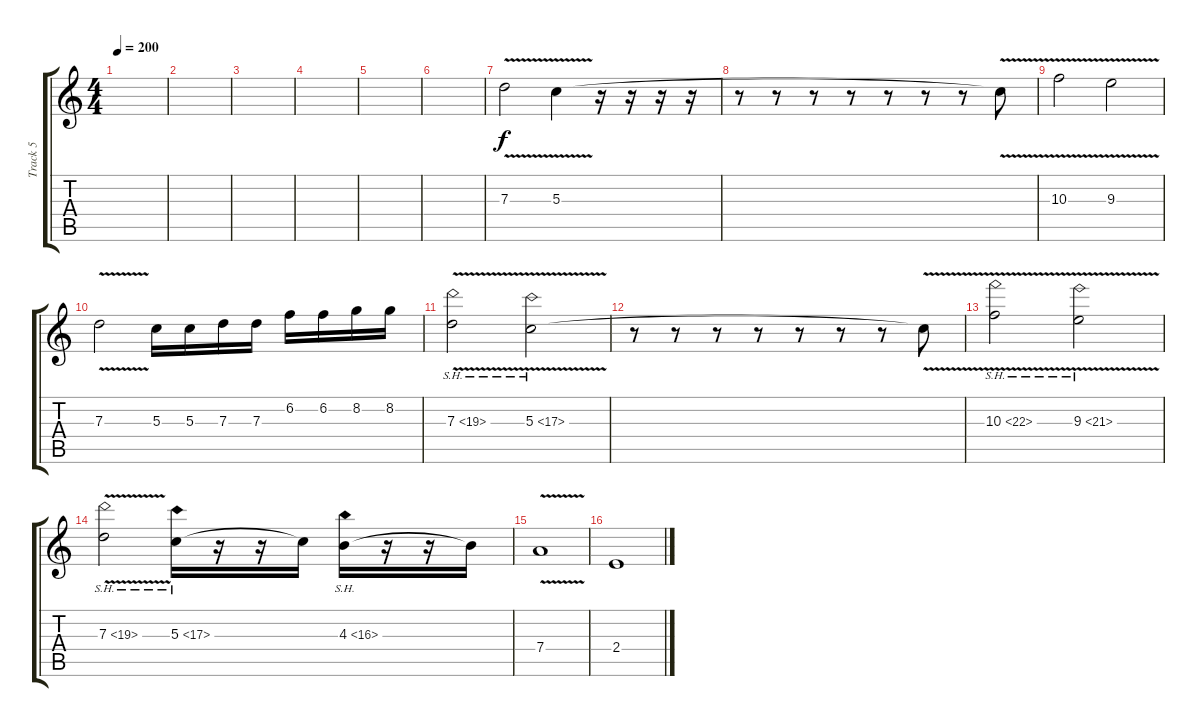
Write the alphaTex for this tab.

\track ("Track 5" "Track 5") {instrument distortionguitar}
\staff {score tabs}
\tuning (E4 B3 G3 D3 A2 E2) {hide}
\ts (4 4)
\tempo 200
\clef g2
\ks c
|
|
|
|
|
|
7.3{v}.2 5.3{v}.4 r.16 r.16 r.16 r.16 |
r.8 r.8 r.8 r.8 r.8 r.8 r.8 5.3{t}.8 |
10.3{v}.2 9.3{v}.2 |
7.3{v}.2 5.3.16 5.3.16 7.3.16 7.3.16 6.2.16 6.2.16 8.2.16 8.2.16 |
7.3{sh 12 v}.2 5.3{sh 12 v}.2 |
r.8 r.8 r.8 r.8 r.8 r.8 r.8 5.3{t}.8 |
10.3{sh 12 v}.2 9.3{sh 12 v}.2 |
7.3{sh 12 v}.2 5.3{sh 12}.16 r.16 r.16 5.3{t}.16 4.3{sh 12}.16 r.16 r.16 4.3{t}.16 |
7.4{v}.1 |
2.4.1
